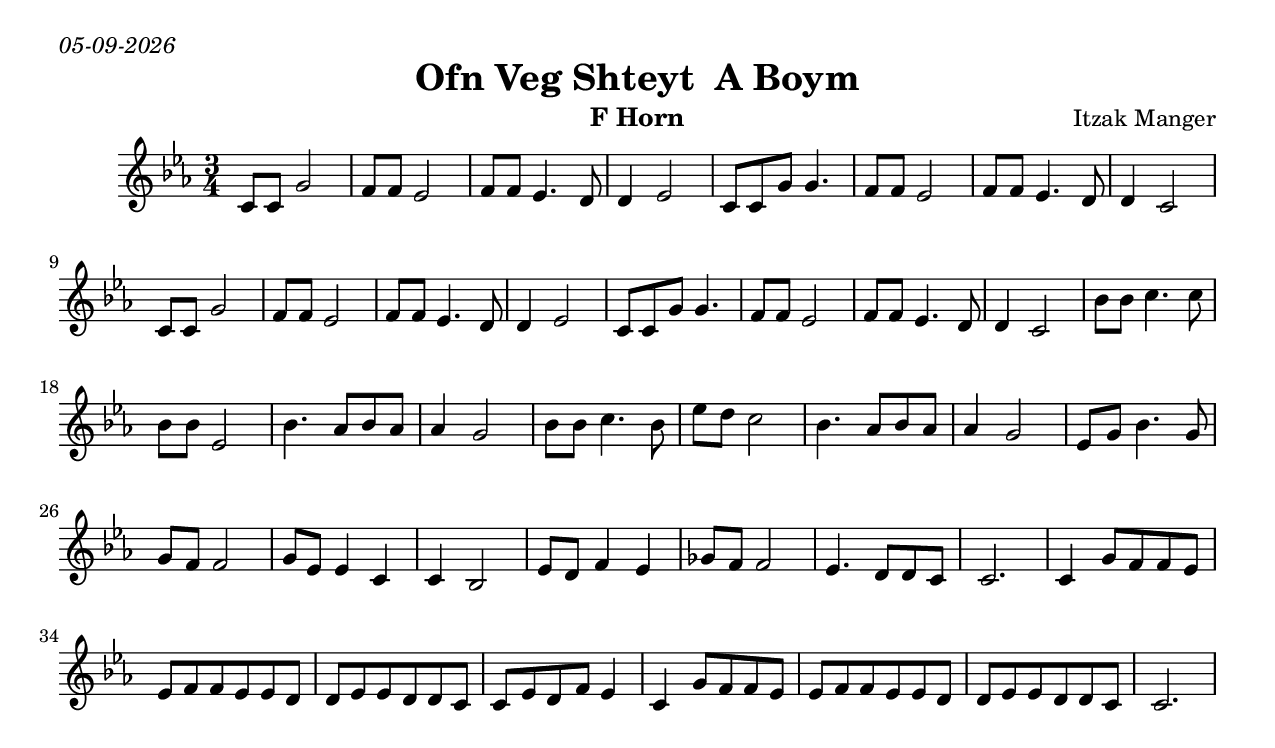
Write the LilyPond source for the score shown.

\version "2.20.0"
\include "english.ly"
\pointAndClickOff
\paper{
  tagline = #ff
  print-all-headers = ##t
  #(set-paper-size "letter")
}
date = #(strftime "%d-%m-%Y" (localtime (current-time)))

\markup{ \italic{ \date }  }

%\markup{ Got something to say? }

global = {
  \clef treble
  \key c \minor
  \time 3/4
  \set Score.markFormatter = #format-mark-box-alphabet
}

%#################################### Melody ########################
melody = \relative c' {
  \global
  %\partial 4 g4    %lead in notes
 c8 c g'2
  | % 2
  f8 f ef2
  | % 3
  f8 f ef4. d8
  | % 4
  d4 ef2
  | % 5
  c8 c g' g4.
  | % 6
  f8 f ef2
  | % 7
  f8 f ef4. d8
  | % 8
  d4 c2
  | % 9
  c8 c g'2
  | % 10
  f8 f ef2
  | % 11
  f8 f ef4. d8
  | % 12
  d4 ef2
  | % 13
  c8 c g' g4.
  | % 14
  f8 f ef2
  | % 15
  f8 f ef4. d8
  | % 16
  d4 c2
  | % 17
  bf'8 bf c4. c8
  | % 18
  bf bf ef,2
  | % 19
  bf'4. af8 bf af
  | % 20
  af4 g2
  | % 21
  bf8 bf c4. bf8
  | % 22
  ef d c2
  | % 23
  bf4. af8 bf af
  | % 24
  af4 g2
  | % 25
  ef8 g bf4. g8
  | % 26
  g f f2
  | % 27
  g8 ef ef4 c
  | % 28
  c bf2
  | % 29
  ef8 d f4 ef
  | % 30
  gf8 f f2
  | % 31
  ef4. d8 d c
  | % 32
  c2.
  | % 33
  c4 g'8 f f ef
  | % 34
  ef f f ef ef d
  | % 35
  d ef ef d d c
  | % 36
  c ef d f ef4
  | % 37
  c g'8 f f ef
  | % 38
  ef f f ef ef d
  | % 39
  d ef ef d d c
  | % 40
  c2.
  | % 41

}
%################################# Lyrics #####################
%\addlyrics{ \set stanza = #"1. " }
%################################# Chords #######################
harmonies = \chordmode {

}

\score {
  % transpose score below
  %\transpose c d
  <<
    \new ChordNames {
      \set chordChanges = ##f
      \harmonies
    }
    \new Staff   \melody
  >>
  \header{
    title= "Ofn Veg Shteyt  A Boym"
    subtitle=""
    composer= "Itzak Manger"\version "2.22.2"

    instrument = "F Horn"
    arranger= ""
  }
  \layout{indent = 1.0\cm}
  \midi {
    \tempo 4 = 120

    % \midi { }
  }
}
%{
% more verses:
\markup{}
\markup {
  \font-size #2
  \fill-line {
    \hspace #0.1 % distance from left margin
    \column {
      \line { "1."
\column {
 ""
}
      }
      \hspace #0.2 % vertical distance between verses
      \line { "2."
\column {
""
}
      }
    }
    \hspace #0.1  % horiz. distance between columns
    \column {
      \line { "3."
\column {
 ""
}
      }
      \hspace #0.2 % distance between verses
      \line { "4."
\column {
""
}
      }
    }
    \hspace #0.1 % distance to right margin
  }
}

%}